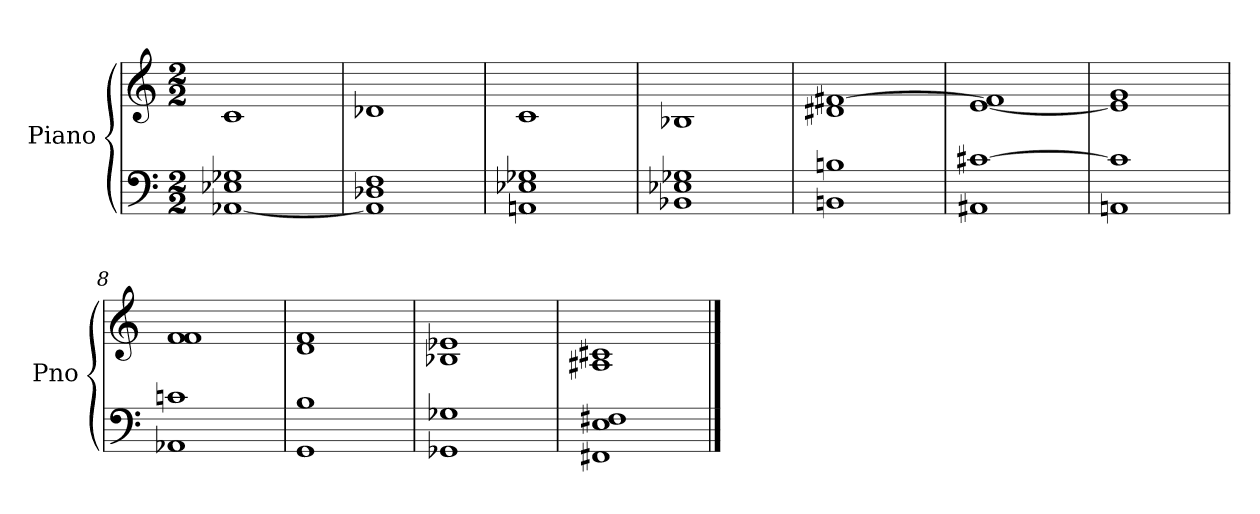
**kern	**kern
*part1	*part1
*staff2	*staff1
*I"Piano	*
*I'Pno	*
*clefF4	*clefG2
*k[]	*k[]
*M2/2	*M2/2
=1	=1
[1AA-X 1E-X 1G-X	1c
=2	=2
1AA-] 1D-X 1F	1d-X
=3	=3
1AAn 1E-X 1G-X	1c
=4	=4
1BB-X 1E-X 1G-X	1B-X
=5	=5
1BBn 1Bn	1d#X [1f#X
=6	=6
1AA#X [1c#X	[1e 1f#]
=7	=7
1AAn 1c#]	1e] 1g
=8	=8
1AA-X 1cn	1f 1f
=9	=9
1GG 1B	1d 1f
=10	=10
1GG-X 1G-X	1B-X 1e-X
=11	=11
1FF#X 1E 1F#X	1A#X 1c#X
==	==
*-	*-
